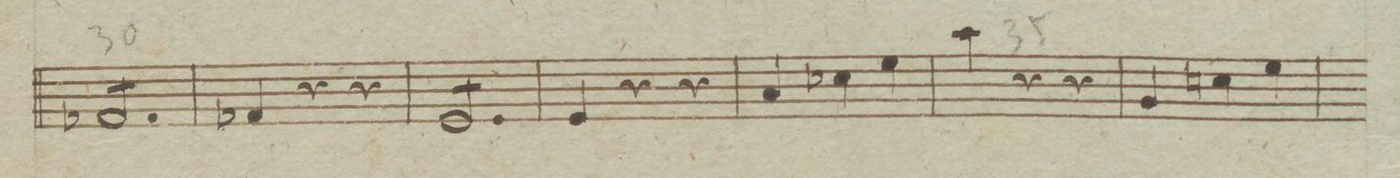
**kern	**dynam
*I"Violon	*
*clefF4	*
*k[b-e-]	*
*M3/4	*
8AA-X/Lyy	.
8AA-/Jyy	.
8AA-/Lyy	.
8AA-/Jyy	.
8AA-/Lyy	.
8AA-/Jyy	.
=31	=31
4AA-X/yy	.
2ryy	.
=32	=32
8GG/Lyy	.
8GG/Jyy	.
8GG/Lyy	.
8GG/Jyy	.
8GG/Lyy	.
8GG/Jyy	.
*Xtremolo	*
=33	=33
4GG/yy	.
4ryy	.
4ryy	.
=34	=34
4C/yy	.
4E-X\yy	.
4G\yy	.
=35	=35
4c\yy	.
4ryy	.
4ryy	.
=36	=36
4BB-/yy	.
4En\yy	.
4G\yy	.
=37	=37
*-	*-
